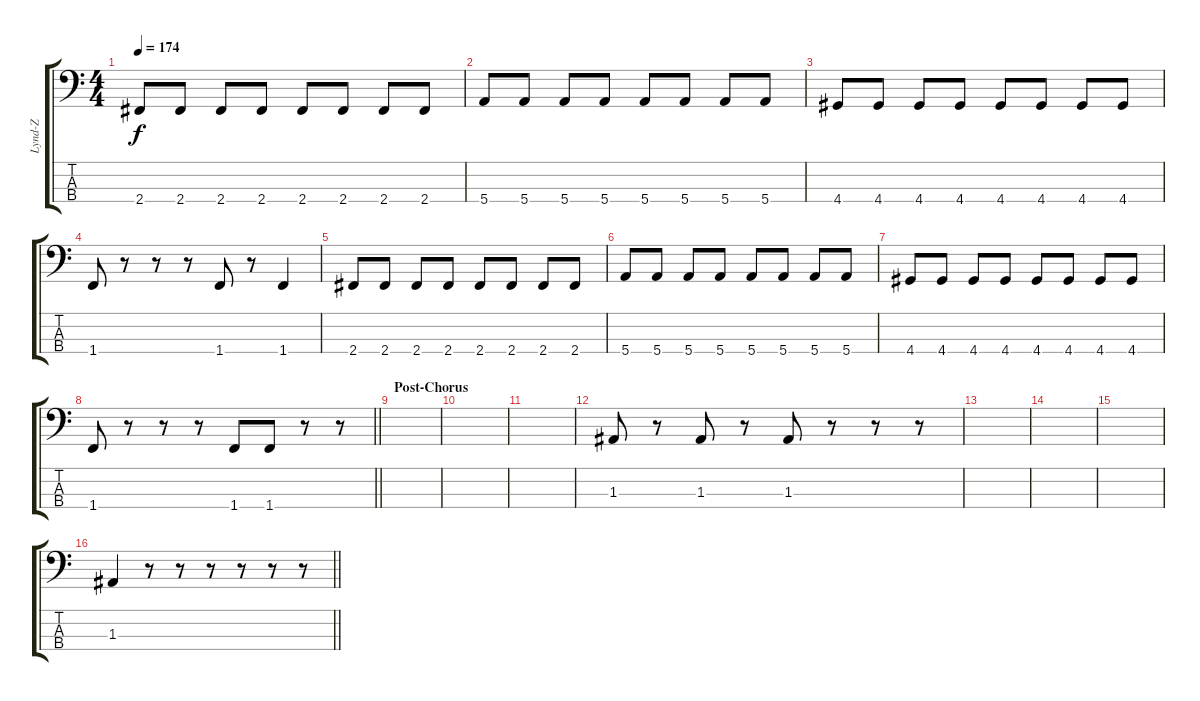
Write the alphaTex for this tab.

\track ("Lynd-Z" "Lynd-Z") {instrument electricbassfinger}
\staff {score tabs}
\tuning (G2 D2 A1 E1) {hide}
\ts (4 4)
\tempo 174
\clef f4
\ks c
2.4.8{dy f} 2.4.8 2.4.8 2.4.8 2.4.8 2.4.8 2.4.8 2.4.8 |
5.4.8 5.4.8 5.4.8 5.4.8 5.4.8 5.4.8 5.4.8 5.4.8 |
4.4.8 4.4.8 4.4.8 4.4.8 4.4.8 4.4.8 4.4.8 4.4.8 |
1.4.8 r.8 r.8 r.8 1.4.8 r.8 1.4.4 |
2.4.8 2.4.8 2.4.8 2.4.8 2.4.8 2.4.8 2.4.8 2.4.8 |
5.4.8 5.4.8 5.4.8 5.4.8 5.4.8 5.4.8 5.4.8 5.4.8 |
4.4.8 4.4.8 4.4.8 4.4.8 4.4.8 4.4.8 4.4.8 4.4.8 |
\barLineRight lightlight
1.4.8 r.8 r.8 r.8 1.4.8 1.4.8 r.8 r.8 |
\section ("" "Post-Chorus")
|
|
|
1.3.8 r.8 1.3.8 r.8 1.3.8 r.8 r.8 r.8 |
|
|
|
\barLineRight lightlight
1.3.4 r.8 r.8 r.8 r.8 r.8 r.8
